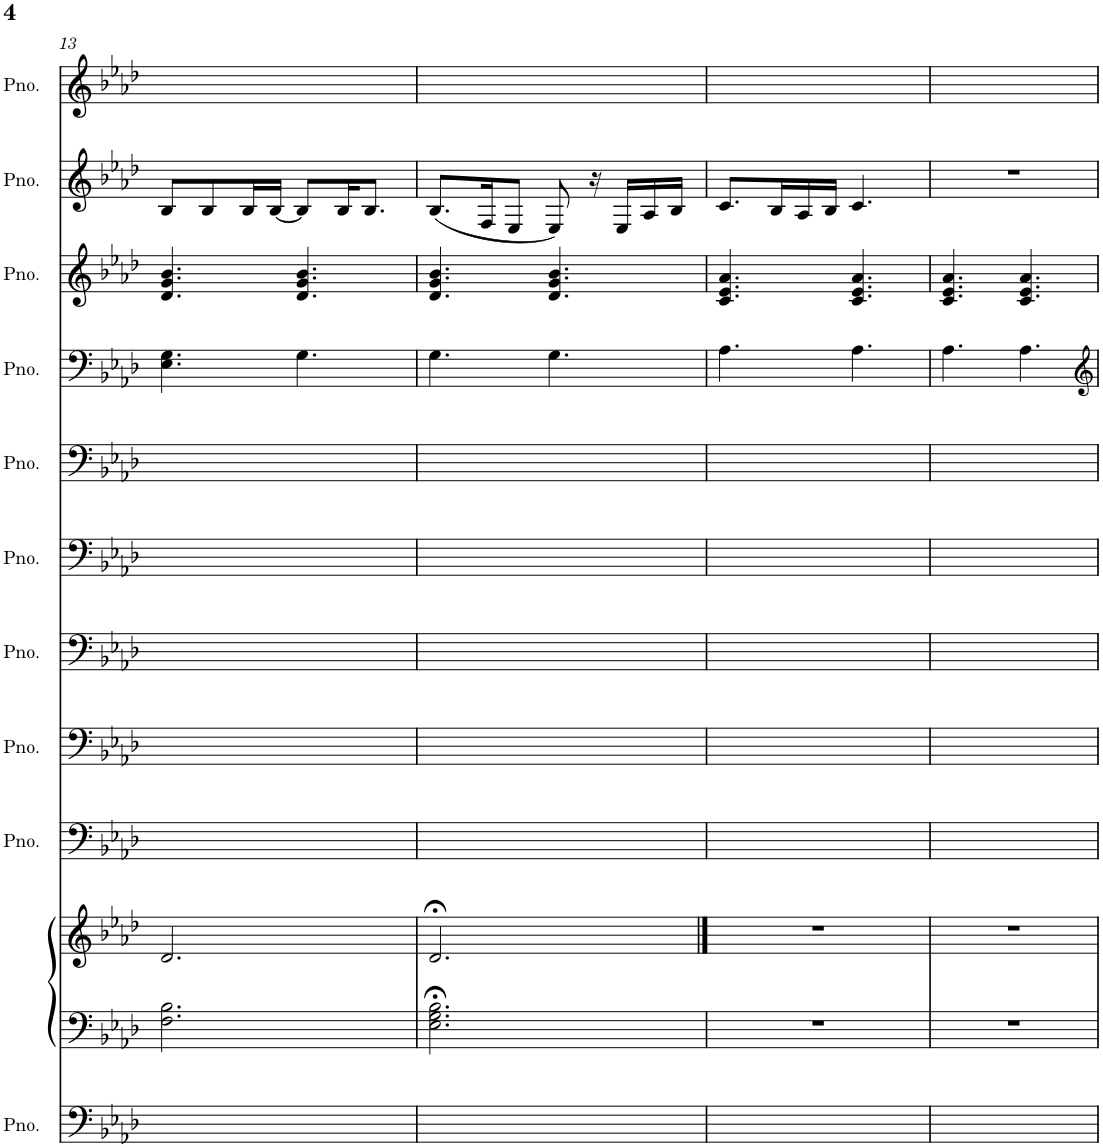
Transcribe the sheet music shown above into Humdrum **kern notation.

**kern	**kern	**kern	**kern	**kern	**kern	**kern	**kern	**kern	**kern	**kern	**kern
*part11	*part10	*part10	*part9	*part8	*part7	*part6	*part5	*part4	*part3	*part2	*part1
*staff12	*staff11	*staff10	*staff9	*staff8	*staff7	*staff6	*staff5	*staff4	*staff3	*staff2	*staff1
*I"Piano	*I"Piano	*	*I"Piano	*I"Piano	*I"Piano	*I"Piano	*I"Piano	*I"Piano	*I"Piano	*I"Piano	*I"Piano
*I'Pno.	*I'Pno	*	*I'Pno.	*I'Pno.	*I'Pno.	*I'Pno.	*I'Pno.	*I'Pno.	*I'Pno.	*I'Pno.	*I'Pno.
!!LO:PB:g=z
*clefF4	*clefF4	*clefG2	*clefF4	*clefF4	*clefF4	*clefF4	*clefF4	*clefF4	*clefG2	*clefG2	*clefG2
*k[b-e-a-d-]	*k[b-e-a-d-]	*k[b-e-a-d-]	*k[b-e-a-d-]	*k[b-e-a-d-]	*k[b-e-a-d-]	*k[b-e-a-d-]	*k[b-e-a-d-]	*k[b-e-a-d-]	*k[b-e-a-d-]	*k[b-e-a-d-]	*k[b-e-a-d-]
*M6/8	*M6/8	*M6/8	*M6/8	*M6/8	*M6/8	*M6/8	*M6/8	*M6/8	*M6/8	*M6/8	*M6/8
=13	=13	=13	=13	=13	=13	=13	=13	=13	=13	=13	=13
2.ryy	2.F\ 2.B-\	2.d-/	2.ryy	2.ryy	2.ryy	2.ryy	2.ryy	4.E-\ 4.G\	4.d-/ 4.g/ 4.b-/	8B-/L	2.ryy
.	.	.	.	.	.	.	.	.	.	8B-/	.
.	.	.	.	.	.	.	.	.	.	16B-/L	.
.	.	.	.	.	.	.	.	.	.	[<16B-/JJ	.
.	.	.	.	.	.	.	.	4.G\	4.d-/ 4.g/ 4.b-/	8B-/L]	.
.	.	.	.	.	.	.	.	.	.	16B-/K	.
.	.	.	.	.	.	.	.	.	.	8.B-/J	.
=14	=14	=14	=14	=14	=14	=14	=14	=14	=14	=14	=14
2.ryy	2.E-\;< 2.G\;< 2.B-\;<	2.d-;</	2.ryy	2.ryy	2.ryy	2.ryy	2.ryy	4.G\	4.d-/ 4.g/ 4.b-/	(<8.B-/L	2.ryy
.	.	.	.	.	.	.	.	.	.	16F/K	.
.	.	.	.	.	.	.	.	.	.	8E-/J	.
.	.	.	.	.	.	.	.	4.G\	4.d-/ 4.g/ 4.b-/	8E-/)	.
.	.	.	.	.	.	.	.	.	.	16r	.
.	.	.	.	.	.	.	.	.	.	16E-/LL	.
.	.	.	.	.	.	.	.	.	.	16A-/	.
.	.	.	.	.	.	.	.	.	.	16B-/JJ	.
=15	=15	=15	=15	=15	=15	=15	=15	=15	=15	=15	=15
2.ryy	2.r	2.r	2.ryy	2.ryy	2.ryy	2.ryy	2.ryy	4.A-\	4.c/ 4.e-/ 4.a-/	8.c/L	2.ryy
.	.	.	.	.	.	.	.	.	.	16B-/L	.
.	.	.	.	.	.	.	.	.	.	16A-/	.
.	.	.	.	.	.	.	.	.	.	16B-/JJ	.
.	.	.	.	.	.	.	.	4.A-\	4.c/ 4.e-/ 4.a-/	4.c/	.
=16	=16	=16	=16	=16	=16	=16	=16	=16	=16	=16	=16
2.ryy	2.r	2.r	2.ryy	2.ryy	2.ryy	2.ryy	2.ryy	4.A-\	4.c/ 4.e-/ 4.a-/	2.r	2.ryy
.	.	.	.	.	.	.	.	4.A-\	4.c/ 4.e-/ 4.a-/	.	.
=	=	=	=	=	=	=	=	=	=	=	=
*-	*-	*-	*-	*-	*-	*-	*-	*-	*-	*-	*-
